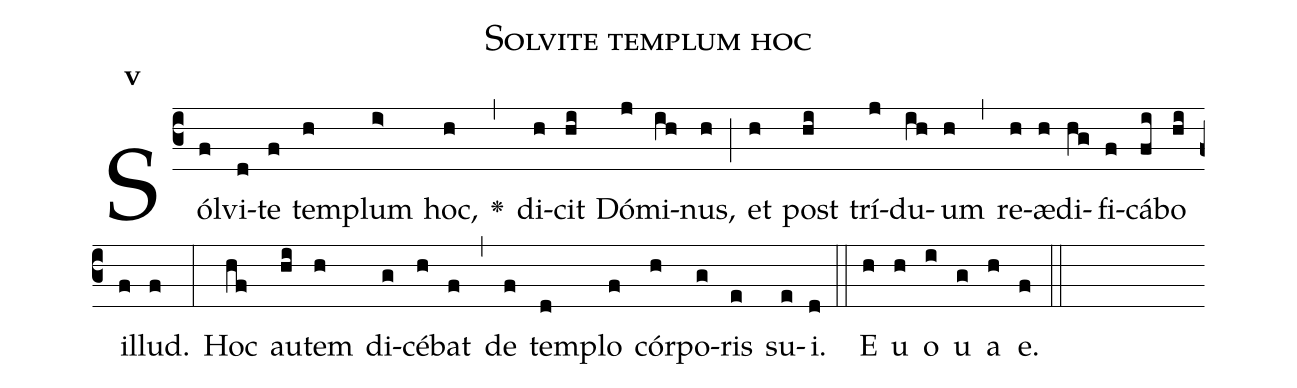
name:Solvite templum hoc;
office-part:Antiphona;
mode:5;
%%
initial-style: 1;
name: Solvite templum hoc
book: Antiphonae & Responsoria/Tomus II, p. 51;
occasion: Hebdomada III Quadragesimae Dominica;
office-part: Vesperae II Ant E;
user-notes: ;
commentary: ;
annotation: 5a;
centering-scheme: english;
fontsize: 12;
font: OFLSortsMillGoudy;
height: 11;
width: 4.5;
%%
(c3)Sól(f)vi(d)te(f) tem(h)plum(i>) hoc,(h) <v>\greheightstar</v>(,) di(h)cit(hi) Dó(j)mi(ih)nus,(h) (;) et(h) post(hi) trí(j)du(ih)um(h) (,) re(h)æ(h)di(hg)fi(f)cá(fi)bo(hi) il(f)lud.(f) (:) Hoc(hf) au(hi)tem(h) di(g)cé(h)bat(f) (,) de(f) tem(d)plo(f) cór(h)po(g)ris(e) su(e)i.(d) (::)
E(h) u(h) o(i) u(g) a(h) e.(f) (::)
